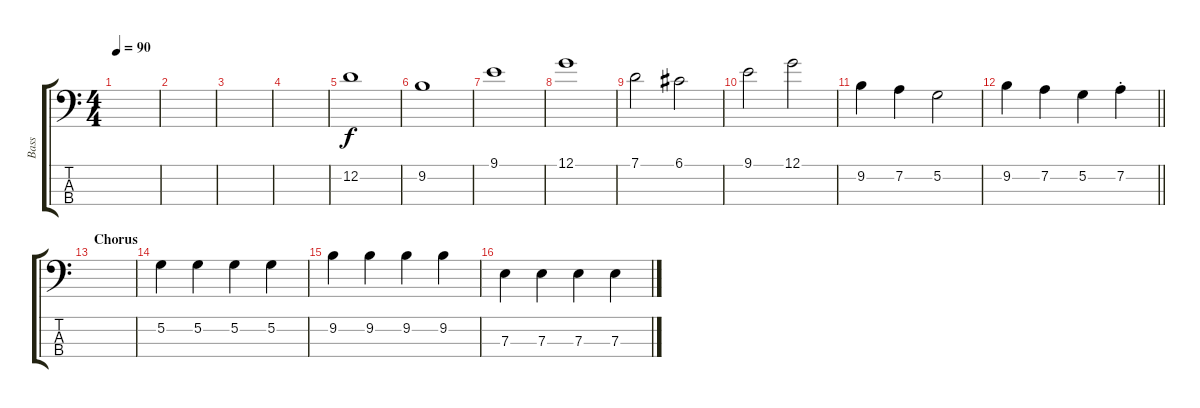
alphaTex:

\track ("Bass" "Bass") {instrument electricbassfinger}
\staff {score tabs}
\tuning (G2 D2 A1 E1) {hide}
\ts (4 4)
\tempo 90
\clef f4
\ks c
|
|
|
|
12.2.1 |
9.2.1 |
9.1.1 |
12.1.1 |
7.1.2 6.1.2 |
9.1.2 12.1.2 |
9.2.4 7.2.4 5.2.2 |
\barLineRight lightlight
9.2.4 7.2.4 5.2.4 7.2{st}.4 |
\section ("" "Chorus")
|
5.2.4 5.2.4 5.2.4 5.2.4 |
9.2.4 9.2.4 9.2.4 9.2.4 |
7.3.4 7.3.4 7.3.4 7.3.4
